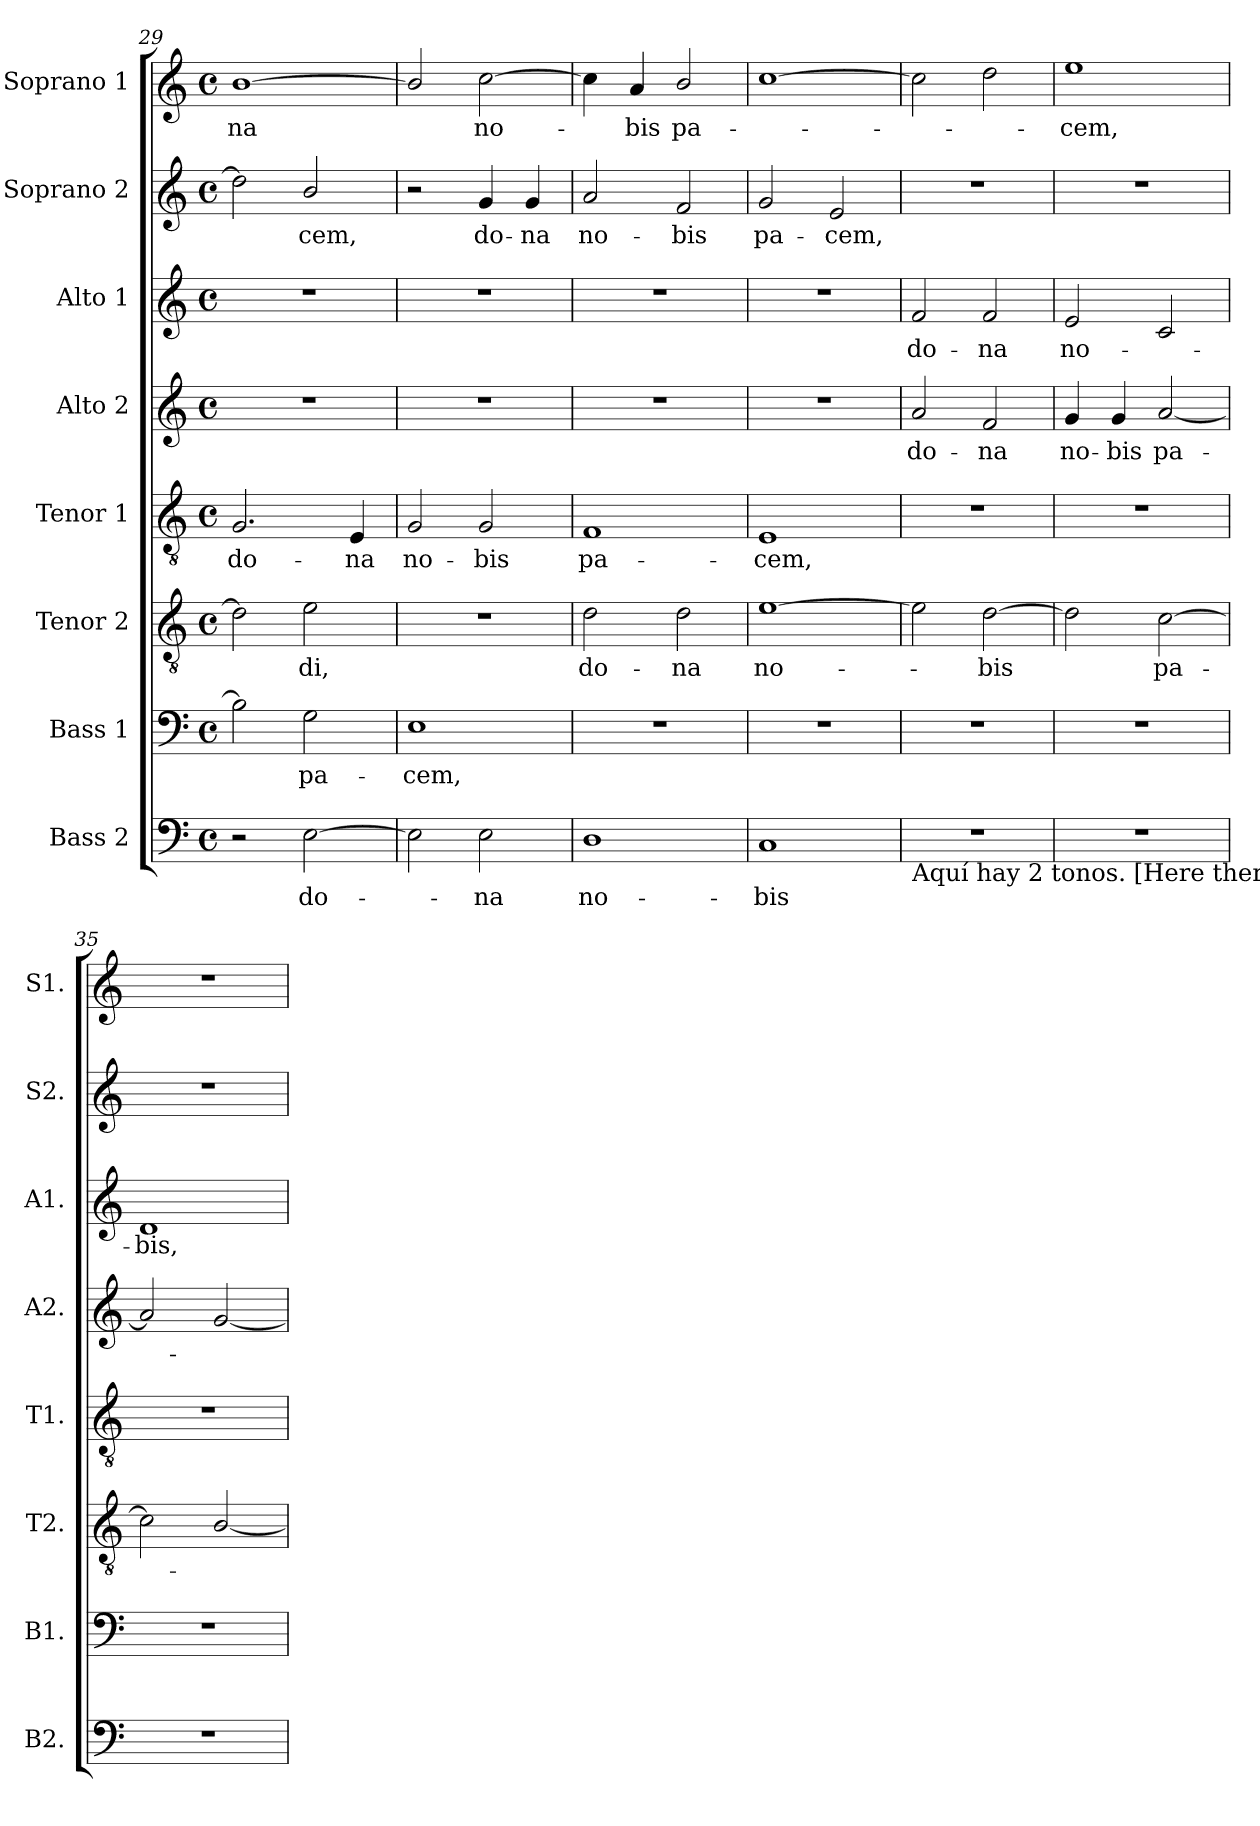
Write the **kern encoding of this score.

**kern	**text	**kern	**text	**kern	**text	**kern	**text	**kern	**text	**kern	**text	**kern	**text	**kern	**text
*part8	*part8	*part7	*part7	*part6	*part6	*part5	*part5	*part4	*part4	*part3	*part3	*part2	*part2	*part1	*part1
*staff8	*staff8	*staff7	*staff7	*staff6	*staff6	*staff5	*staff5	*staff4	*staff4	*staff3	*staff3	*staff2	*staff2	*staff1	*staff1
*I"Bass 2	*	*I"Bass 1	*	*I"Tenor 2	*	*I"Tenor 1	*	*I"Alto 2	*	*I"Alto 1	*	*I"Soprano 2	*	*I"Soprano 1	*
*I'B2.	*	*I'B1.	*	*I'T2.	*	*I'T1.	*	*I'A2.	*	*I'A1.	*	*I'S2.	*	*I'S1.	*
*clefF4	*	*clefF4	*	*clefGv2	*	*clefGv2	*	*clefG2	*	*clefG2	*	*clefG2	*	*clefG2	*
*	*	*	*	*ITrd7c12	*	*ITrd7c12	*	*	*	*	*	*	*	*	*
*k[]	*	*k[]	*	*k[]	*	*k[]	*	*k[]	*	*k[]	*	*k[]	*	*k[]	*
*M4/4	*	*M4/4	*	*M4/4	*	*M4/4	*	*M4/4	*	*M4/4	*	*M4/4	*	*M4/4	*
*met(c)	*	*met(c)	*	*met(c)	*	*met(c)	*	*met(c)	*	*met(c)	*	*met(c)	*	*met(c)	*
=29	=29	=29	=29	=29	=29	=29	=29	=29	=29	=29	=29	=29	=29	=29	=29
!	!	!	!	!	!	!	!LO:LY:b	!	!	!	!	!	!	!	!LO:LY:b
2r	.	2B\]	.	2D\]	.	2.GG/	do-	1r	.	1r	.	2dd\]	.	[1b	-na
!	!LO:LY:b	!	!LO:LY:b	!	!LO:LY:b	!	!	!	!	!	!	!	!LO:LY:b	!	!
[2E\	do-	2G\	pa-	2E\	-di,	.	.	.	.	.	.	2b/	-cem,	.	.
!	!	!	!	!	!	!	!LO:LY:b	!	!	!	!	!	!	!	!
.	.	.	.	.	.	4EE/	-na	.	.	.	.	.	.	.	.
=30	=30	=30	=30	=30	=30	=30	=30	=30	=30	=30	=30	=30	=30	=30	=30
!	!	!	!LO:LY:b	!	!	!	!LO:LY:b	!	!	!	!	!	!	!	!
2E\]	.	1E	-cem,	1r	.	2GG/	no-	1r	.	1r	.	2r	.	2b/]	.
!	!LO:LY:b	!	!	!	!	!	!LO:LY:b	!	!	!	!	!	!LO:LY:b	!	!LO:LY:b
2E\	-na	.	.	.	.	2GG/	-bis	.	.	.	.	4g/	do-	[2cc\	no-
!	!	!	!	!	!	!	!	!	!	!	!	!	!LO:LY:b	!	!
.	.	.	.	.	.	.	.	.	.	.	.	4g/	-na	.	.
=31	=31	=31	=31	=31	=31	=31	=31	=31	=31	=31	=31	=31	=31	=31	=31
!	!LO:LY:b	!	!	!	!LO:LY:b	!	!LO:LY:b	!	!	!	!	!	!LO:LY:b	!	!
1D	no-	1r	.	2D\	do-	1FF	pa-	1r	.	1r	.	2a/	no-	4cc\]	.
!	!	!	!	!	!	!	!	!	!	!	!	!	!	!	!LO:LY:b
.	.	.	.	.	.	.	.	.	.	.	.	.	.	4a/	-bis
!	!	!	!	!	!LO:LY:b	!	!	!	!	!	!	!	!LO:LY:b	!	!LO:LY:b
.	.	.	.	2D\	-na	.	.	.	.	.	.	2f/	-bis	2b/	pa-
=32	=32	=32	=32	=32	=32	=32	=32	=32	=32	=32	=32	=32	=32	=32	=32
!	!LO:LY:b	!	!	!	!LO:LY:b	!	!LO:LY:b	!	!	!	!	!	!LO:LY:b	!	!
1C	-bis	1r	.	[1E	no-	1EE	-cem,	1r	.	1r	.	2g/	pa-	[1cc	.
!	!	!	!	!	!	!	!	!	!	!	!	!	!LO:LY:b	!	!
.	.	.	.	.	.	.	.	.	.	.	.	2e/	-cem,	.	.
=33	=33	=33	=33	=33	=33	=33	=33	=33	=33	=33	=33	=33	=33	=33	=33
!LO:TX:b:t=Aquí hay 2 tonos. [Here there are 2 tones.]	!	!	!	!	!	!	!	!	!	!	!	!	!	!	!
!	!	!	!	!	!	!	!	!	!LO:LY:b	!	!LO:LY:b	!	!	!	!
1r	.	1r	.	2E\]	.	1r	.	2a/	do-	2f/	do-	1r	.	2cc\]	.
!	!	!	!	!	!LO:LY:b	!	!	!	!LO:LY:b	!	!LO:LY:b	!	!	!	!
.	.	.	.	[2D\	-bis	.	.	2f/	-na	2f/	-na	.	.	2dd\	.
=34	=34	=34	=34	=34	=34	=34	=34	=34	=34	=34	=34	=34	=34	=34	=34
!	!	!	!	!	!	!	!	!	!LO:LY:b	!	!LO:LY:b	!	!	!	!LO:LY:b
1r	.	1r	.	2D\]	.	1r	.	4g/	no-	2e/	no-	1r	.	1ee	-cem,
!	!	!	!	!	!	!	!	!	!LO:LY:b	!	!	!	!	!	!
.	.	.	.	.	.	.	.	4g/	-bis	.	.	.	.	.	.
!	!	!	!	!	!LO:LY:b	!	!	!	!LO:LY:b	!	!	!	!	!	!
.	.	.	.	[2C\	pa-	.	.	[2a/	pa-	2c/	.	.	.	.	.
=35	=35	=35	=35	=35	=35	=35	=35	=35	=35	=35	=35	=35	=35	=35	=35
!	!	!	!	!	!	!	!	!	!	!	!LO:LY:b	!	!	!	!
1r	.	1r	.	2C\]	.	1r	.	2a/]	.	1d	-bis,	1r	.	1r	.
.	.	.	.	[2BB/	.	.	.	[2g/	.	.	.	.	.	.	.
=	=	=	=	=	=	=	=	=	=	=	=	=	=	=	=
*-	*-	*-	*-	*-	*-	*-	*-	*-	*-	*-	*-	*-	*-	*-	*-
